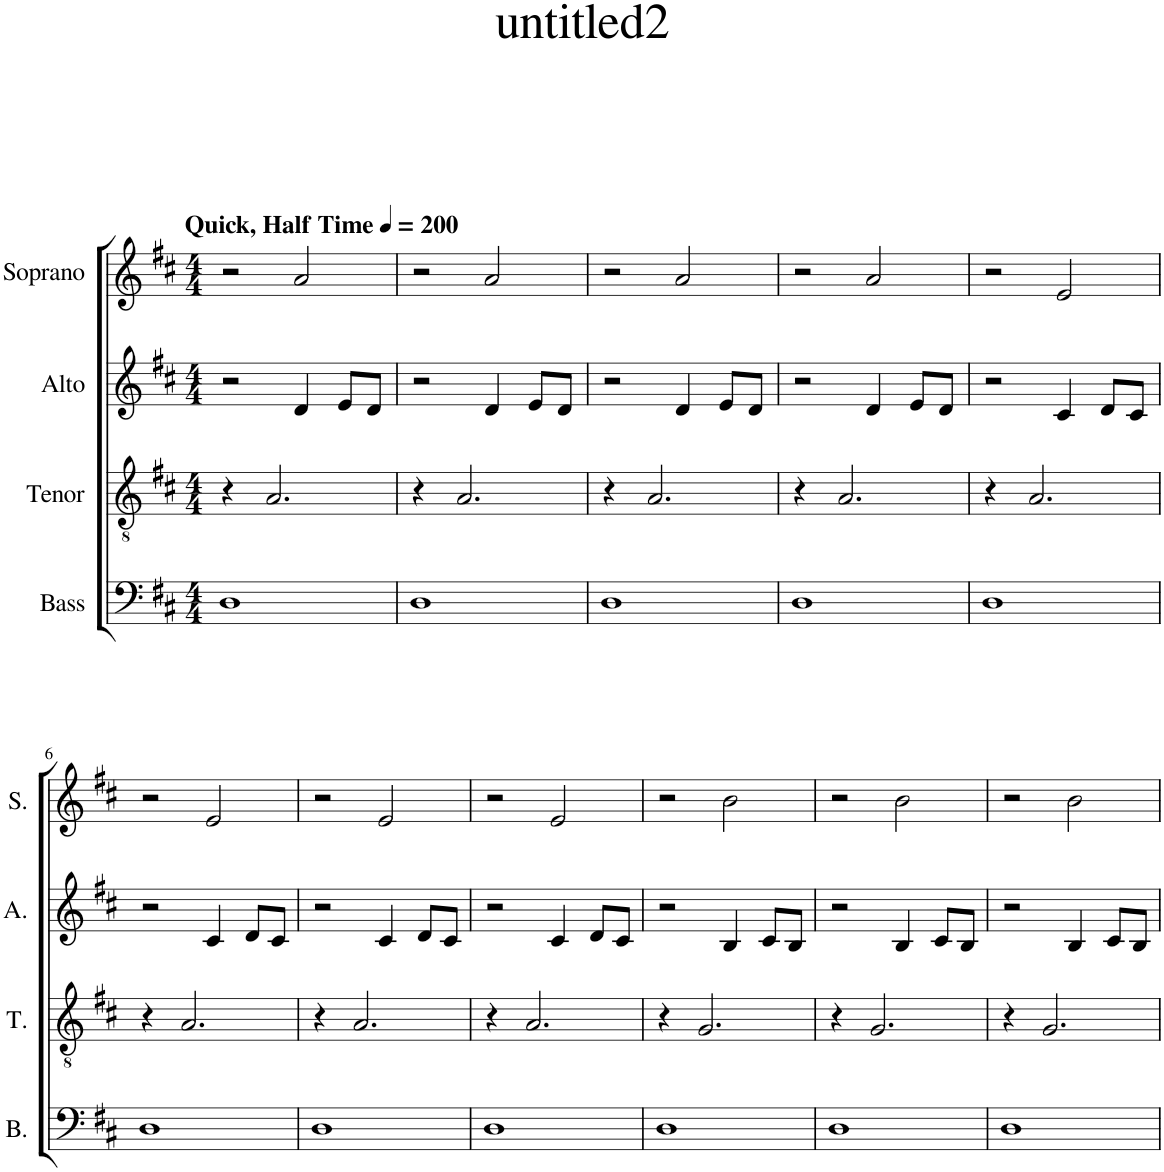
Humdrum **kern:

**kern	**kern	**kern	**kern
*part4	*part3	*part2	*part1
*staff4	*staff3	*staff2	*staff1
*I"Bass	*I"Tenor	*I"Alto	*I"Soprano
*I'B.	*I'T.	*I'A.	*I'S.
*clefF4	*clefGv2	*clefG2	*clefG2
*k[f#c#]	*k[f#c#]	*k[f#c#]	*k[f#c#]
*M4/4	*M4/4	*M4/4	*M4/4
*MM200	*MM200	*MM200	*MM200
=1	=1	=1	=1
!	!	!	!LO:TX:a:B:t=Quick, Half Time
1D	4r	2r	2r
.	2.A/	.	.
.	.	4d/	2a/
.	.	8e/L	.
.	.	8d/J	.
=2	=2	=2	=2
1D	4r	2r	2r
.	2.A/	.	.
.	.	4d/	2a/
.	.	8e/L	.
.	.	8d/J	.
=3	=3	=3	=3
1D	4r	2r	2r
.	2.A/	.	.
.	.	4d/	2a/
.	.	8e/L	.
.	.	8d/J	.
=4	=4	=4	=4
1D	4r	2r	2r
.	2.A/	.	.
.	.	4d/	2a/
.	.	8e/L	.
.	.	8d/J	.
=5	=5	=5	=5
1D	4r	2r	2r
.	2.A/	.	.
.	.	4c#/	2e/
.	.	8d/L	.
.	.	8c#/J	.
!!LO:LB:g=z
=6	=6	=6	=6
1D	4r	2r	2r
.	2.A/	.	.
.	.	4c#/	2e/
.	.	8d/L	.
.	.	8c#/J	.
=7	=7	=7	=7
1D	4r	2r	2r
.	2.A/	.	.
.	.	4c#/	2e/
.	.	8d/L	.
.	.	8c#/J	.
=8	=8	=8	=8
1D	4r	2r	2r
.	2.A/	.	.
.	.	4c#/	2e/
.	.	8d/L	.
.	.	8c#/J	.
=9	=9	=9	=9
1D	4r	2r	2r
.	2.G/	.	.
.	.	4B/	2b\
.	.	8c#/L	.
.	.	8B/J	.
=10	=10	=10	=10
1D	4r	2r	2r
.	2.G/	.	.
.	.	4B/	2b\
.	.	8c#/L	.
.	.	8B/J	.
=11	=11	=11	=11
1D	4r	2r	2r
.	2.G/	.	.
.	.	4B/	2b\
.	.	8c#/L	.
.	.	8B/J	.
=	=	=	=
*-	*-	*-	*-
